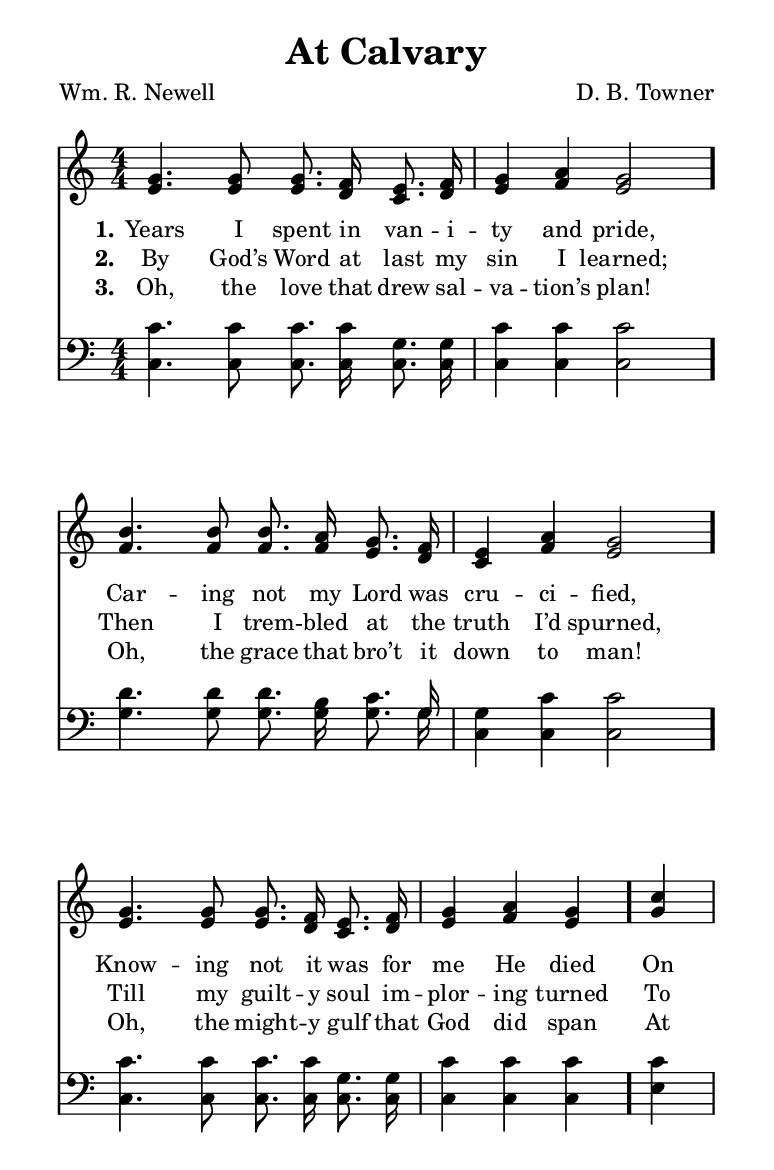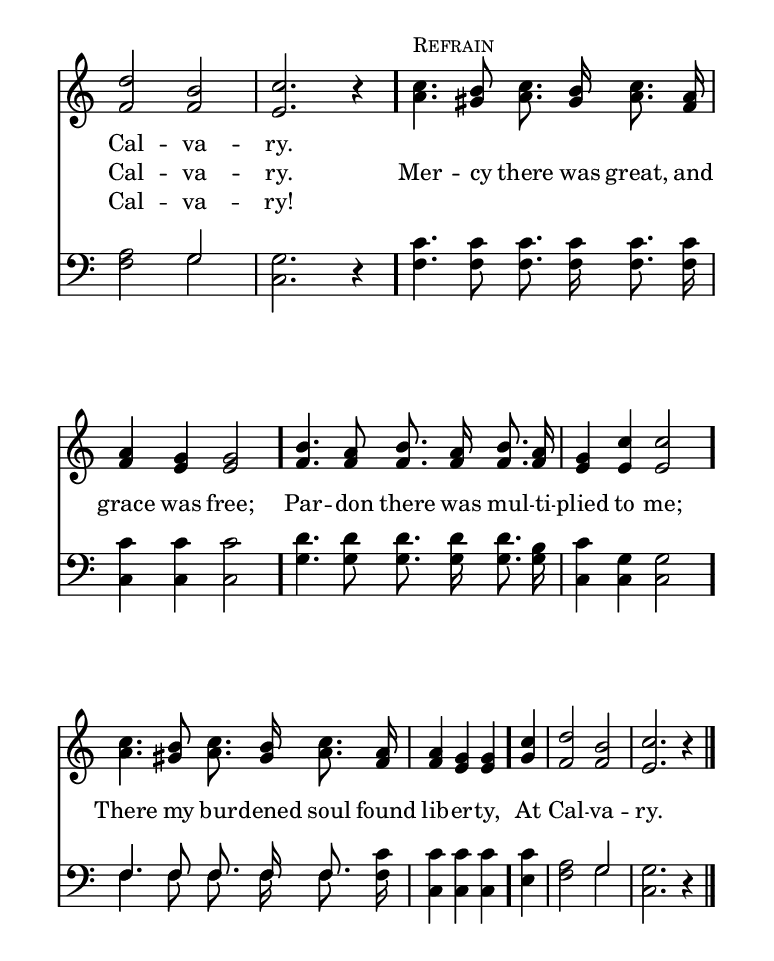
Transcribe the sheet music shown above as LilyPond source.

\include "common/global.ily"
\paper {
  \include "common/paper.ily"
  system-count = #(cond (is-eogsized 5) (#t #f)) % fits neatly into 4 systems, but original has 5 systems, and the page looks empty with 4
}

\header{
  %gospel
  hymnnumber = "371"
  title = "At Calvary"
  tunename = ""
  meter = ""
  poet = "Wm. R. Newell"
  composer = "D. B. Towner"
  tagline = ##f
}

global = {
  \include "common/overrides.ily"
  \override Staff.TimeSignature.style = #'numbered
  \time 4/4
  \override Score.MetronomeMark.transparent = ##t % hide all fermata changes too
  \tempo 4=90
  \key c \major
  \autoBeamOff
}

patternA = { c4. c8 c8. c16 c8. c16 | c4 c c2 | }
patternB = { c4. c8 c8. c16 c8. c16 | c4 c c }
patternC = { c4 | c2 c | c2. c4 }

notesSoprano = {
\global
\relative c'' {

  \changePitch \patternA { g g g f e f | g a g }
  \changePitch \patternA { b b b a g f | e a g }
  \changePitch \patternB { g g g f e f | g a g }
  \changePitch \patternC { c | d b | c r }

  << s^\markup { \small \caps "Refrain" }
  \changePitch \patternA { c b c b c a | a g g } >>
  \changePitch \patternA { b a b a b a | g c c }
  \changePitch \patternB { c b c b c a | a g g }
  \changePitch \patternC { c | d b | c r }

  \bar "|."

}
}

notesAlto = {
\global
\relative e' {

  \changePitch \patternA { e e e d c d | e f e }
  \changePitch \patternA { f f f f e d | c f e }
  \changePitch \patternB { e e e d c d | e f e }
  \changePitch \patternC { g | f f | e r }

  \changePitch \patternA { a gis a gis a f | f e e }
  \changePitch \patternA { f f f f f f | e e e }
  \changePitch \patternB { a gis a gis a f | f e e }
  \changePitch \patternC { g | f f e r }

}
}

notesTenor = {
\global
\relative a {

  \changePitch \patternA { c c c c g g | c c c }
  \changePitch \patternA { d d d b c g | g c c }
  \changePitch \patternB { c c c c g g | c c c }
  \changePitch \patternC { c | a g | g r }

  \changePitch \patternA { c c c c c c | c c c }
  \changePitch \patternA { d d d d d b | c g g }
  \changePitch \patternB { f f f f f c' | c c c }
  \changePitch \patternC { c | a g | g r }

}
}

notesBass = {
\global
\relative f {

  \changePitch \patternA { c c c c c c | c c c }
  \changePitch \patternA { g' g g g g g | c, c c }
  \changePitch \patternB { c c c c c c | c c c }
  \changePitch \patternC { e | f g | c, r }

  \changePitch \patternA { f f f f f f | c c c }
  \changePitch \patternA { g' g g g g g | c, c c }
  \changePitch \patternB { f f f f f f | c c c }
  \changePitch \patternC { e | f g | c, r }

}
}

Refrain = \lyricmode {

Mer -- cy there was great, and grace was free; \bar "."
Par -- don there was mul -- ti -- plied to me; \bar "."
There my bur -- dened soul found lib -- er -- ty, \bar "."
At Cal -- va -- ry. \bar "."

}

wordsA = \lyricmode {
\set stanza = "1."

Years I spent in van -- i -- ty and pride, \bar "."
Car -- ing not my Lord was cru -- ci -- fied, \bar "."
Know -- ing not it was for me He died \bar "."
On Cal -- va -- ry. \bar "."

}

wordsB = \lyricmode {
\set stanza = "2."

By God’s Word at last my sin I learned;
Then I trem -- bled at the truth I’d spurned,
Till my guilt -- y soul im -- plor -- ing turned
To Cal -- va -- ry.

\Refrain

}

wordsC = \lyricmode {
\set stanza = "3."

Oh, the love that drew sal -- va -- tion’s plan!
Oh, the grace that bro’t it down to man!
Oh, the might -- y gulf that God did span
At Cal -- va -- ry!

}

\score {
  \context ChoirStaff <<
    \context Staff = upper <<
      \set Staff.autoBeaming = ##f
      \set ChoirStaff.systemStartDelimiter = #'SystemStartBar
      \set ChoirStaff.printPartCombineTexts = ##f
      \partcombine #'(2 . 9) \notesSoprano \notesAlto
      \context NullVoice = sopranos { \voiceOne << \notesSoprano >> }
      \context NullVoice = altos { \voiceTwo << \notesAlto >> }
      \context Lyrics = one   \lyricsto sopranos \wordsA
      \context Lyrics = two   \lyricsto sopranos \wordsB
      \context Lyrics = three \lyricsto sopranos \wordsC
    >>
    \context Staff = men <<
      \set Staff.autoBeaming = ##f
      \clef bass
      \set ChoirStaff.printPartCombineTexts = ##f
      \partcombine #'(2 . 9) \notesTenor \notesBass
      \context NullVoice = tenors { \voiceOne << \notesTenor >> }
      \context NullVoice = basses { \voiceTwo << \notesBass >> }
    >>
  >>
  \layout {
    \include "common/layout.ily"
  }
  \midi{
    \include "common/midi.ily"
  }
}

\version "2.19.49"  % necessary for upgrading to future LilyPond versions.

% vi:set et ts=2 sw=2 ai nocindent syntax=lilypond:
